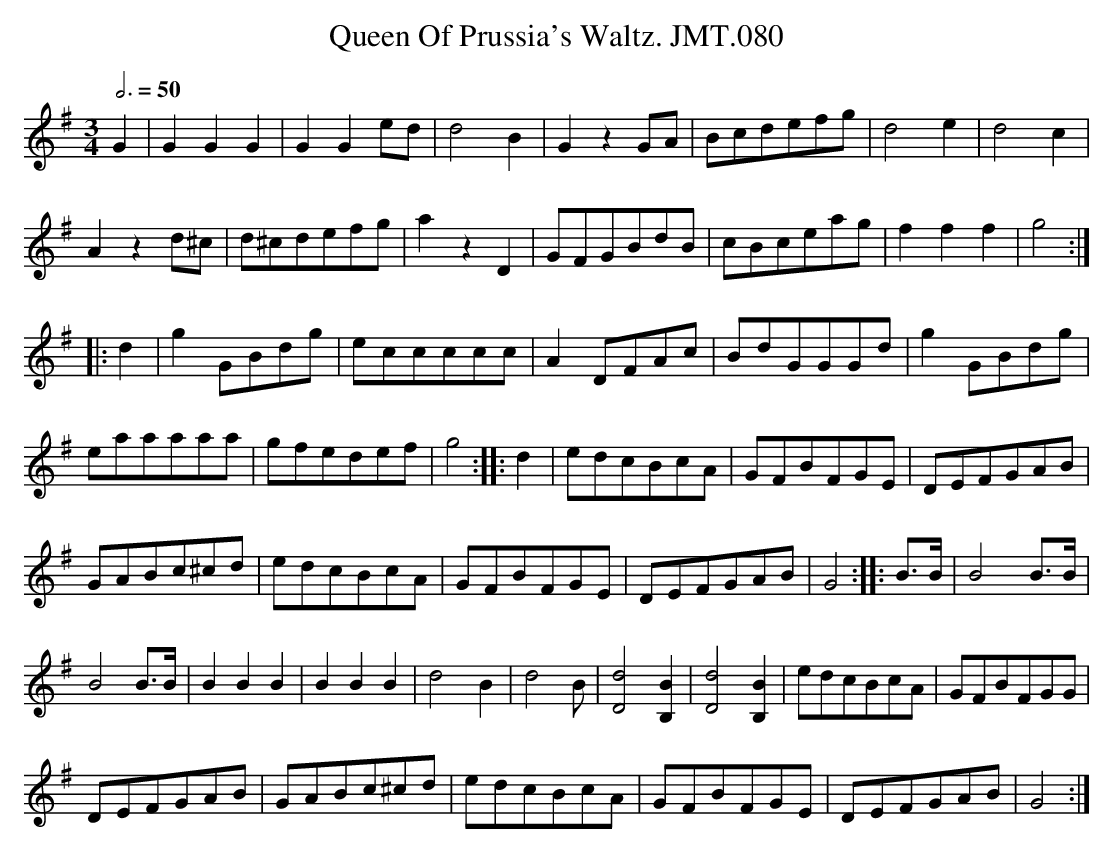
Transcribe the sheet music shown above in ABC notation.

X:1
T:Queen Of Prussia's Waltz. JMT.080
M:3/4
L:1/8
Q:3/4=50
K:G
G2|G2G2G2|G2G2ed|d4B2|G2z2GA|Bcdefg|d4e2|d4c2|
A2z2d^c|\
d^cdefg|a2z2D2|GFGBdB|cBceag|f2f2f2|g4:|
|:d2|g2GBdg|eccccc|A2DFAc|BdGGGd|g2GBdg|
eaaaaa|gfedef|g4::d2|edcBcA|GFBFGE|DEFGAB|
GABc^cd|edcBcA|GFBFGE|DEFGAB|G4:|\
|:B>B|B4B>B|
B4B>B|B2B2B2|B2B2B2|d4-B2|d4B|[D4d4][B,2B2]|[D4d4][B,2B2]|\
edcBcA|GFBFGG|
DEFGAB|GABc^cd|edcBcA|GFBFGE|DEFGAB|G4:|
